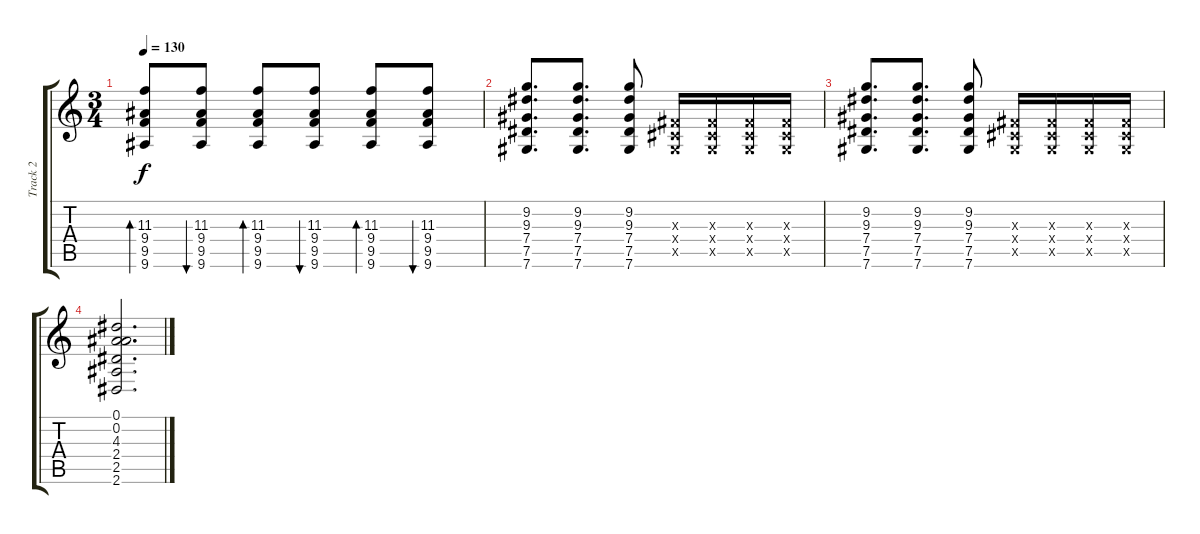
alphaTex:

\track ("Track 2" "Track 2") {instrument acousticguitarsteel}
\staff {score tabs}
\tuning (Eb4 Bb3 Gb3 Db3 Ab2 Db2) {hide}
\ts (3 4)
\tempo 130
\clef g2
\ks c
(11.3 9.4 9.5 9.6).8{bd 60 dy f} (11.3 9.4 9.5 9.6).8{bu 60} (11.3 9.4 9.5 9.6).8{bd 60} (11.3 9.4 9.5 9.6).8{bu 60} (11.3 9.4 9.5 9.6).8{bd 60} (11.3 9.4 9.5 9.6).8{bu 60} |
(9.2 9.3 7.4 7.5 7.6).8{d} (9.2 9.3 7.4 7.5 7.6).8{d} (9.2 9.3 7.4 7.5 7.6).8 (0.3{x} 0.4{x} 0.5{x}).16 (0.3{x} 0.4{x} 0.5{x}).16 (0.3{x} 0.4{x} 0.5{x}).16 (0.3{x} 0.4{x} 0.5{x}).16 |
(9.2 9.3 7.4 7.5 7.6).8{d} (9.2 9.3 7.4 7.5 7.6).8{d} (9.2 9.3 7.4 7.5 7.6).8 (0.3{x} 0.4{x} 0.5{x}).16 (0.3{x} 0.4{x} 0.5{x}).16 (0.3{x} 0.4{x} 0.5{x}).16 (0.3{x} 0.4{x} 0.5{x}).16 |
(0.1 0.2 4.3 2.4 2.5 2.6).2{d}
